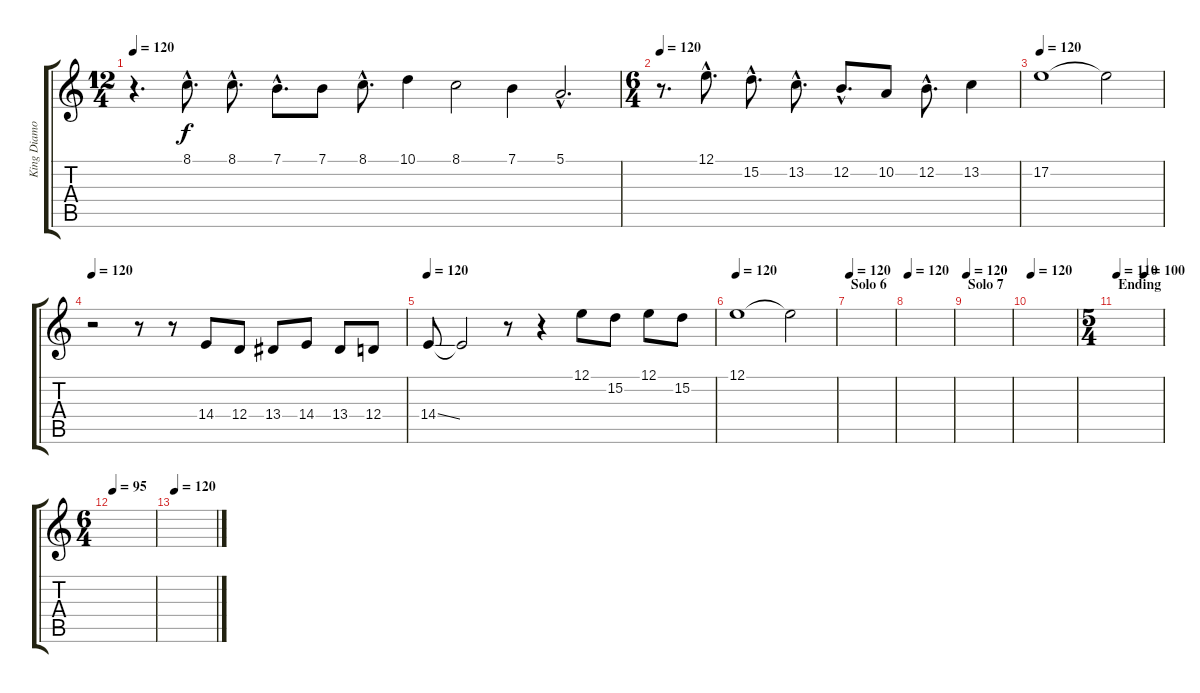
\track ("King Diamond - Voice" "King Diamo") {instrument trumpet}
\staff {score tabs}
\tuning (E4 B3 G3 D3 A2 E2) {hide}
\ts (12 4)
\tempo 120
\clef g2
\ks c
r.4{d dy f} 8.1{hac}.8{d} 8.1{hac}.8{d} 7.1{hac}.8{d} 7.1.8 8.1{hac}.8{d} 10.1.4 8.1.2 7.1.4 5.1{hac}.2{d} |
\ts (6 4)
\tempo 120
r.8{d} 12.1{hac}.8{d} 15.2{hac}.8{d} 13.2{hac}.8{d} 12.2{hac}.8{d} 10.2.8 12.2{hac}.8{d} 13.2.4 |
\tempo 120
17.2.1 17.2{t}.2 |
\tempo 120
r.2 r.8 r.8 14.4.8 12.4.8 13.4.8 14.4.8 13.4.8 12.4.8 |
\tempo 120
14.4{ss}.8 14.4{t}.2 r.8 r.4 12.1.8 15.2.8 12.1.8 15.2.8 |
\tempo 120
12.1.1 12.1{t}.2 |
\section ("" "Solo 6")
\tempo 120
|
\tempo 120
|
\section ("" "Solo 7")
\tempo 120
|
\tempo 120
|
\ts (5 4)
\section ("" "Ending")
\tempo 110
\tempo (100 0.6)
|
\ts (6 4)
\tempo 95
|
\tempo 120
